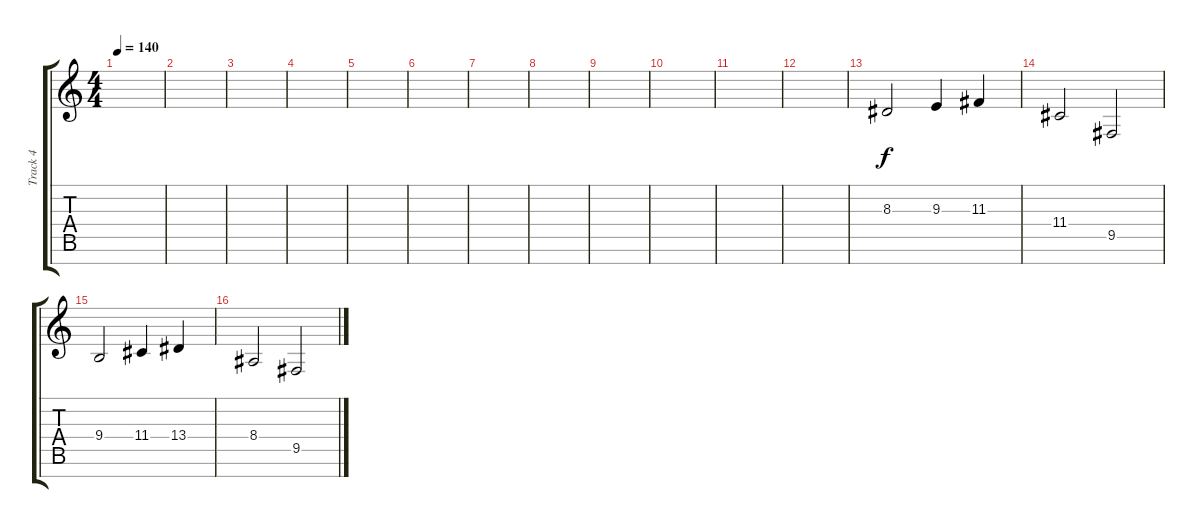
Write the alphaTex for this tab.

\track ("Track 4" "Track 4") {instrument frenchhorn}
\staff {score tabs}
\tuning (E4 B3 G3 D3 A2 E2 B1) {hide}
\ts (4 4)
\tempo 140
\clef g2
\ks c
|
|
|
|
|
|
|
|
|
|
|
|
8.3.2 9.3.4 11.3.4 |
11.4.2 9.5.2 |
9.4.2 11.4.4 13.4.4 |
8.4.2 9.5.2
